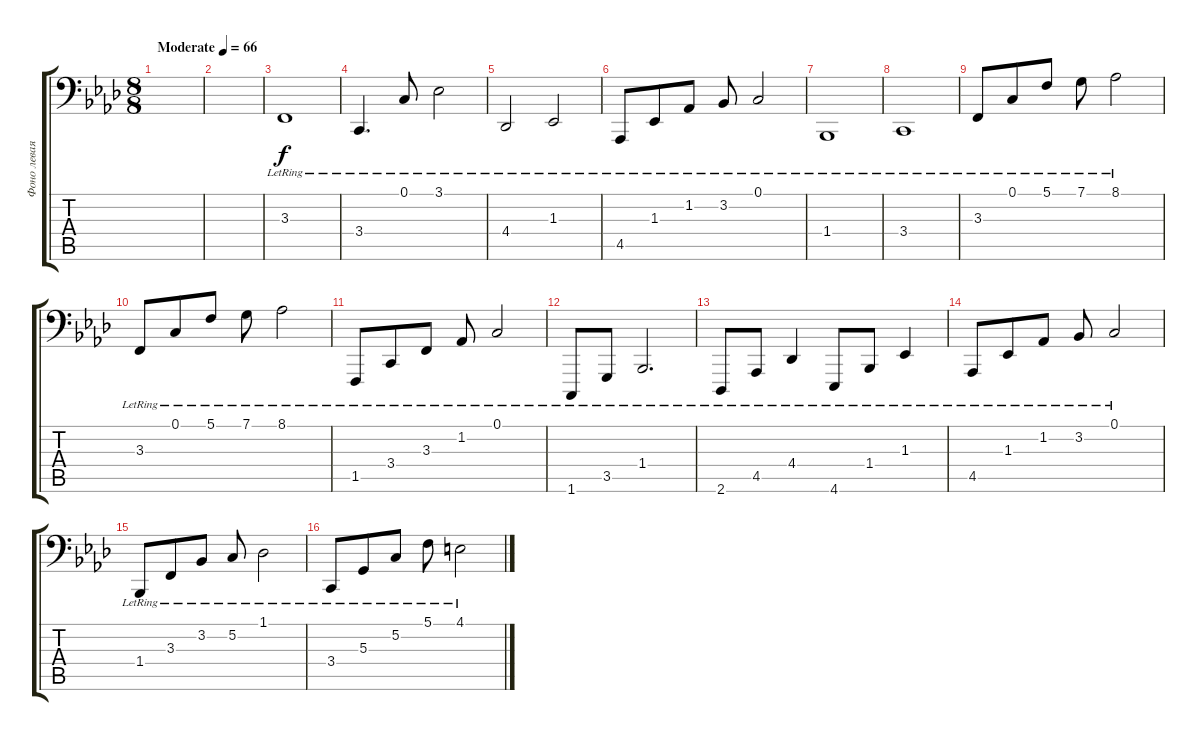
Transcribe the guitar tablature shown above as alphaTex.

\track ("Фоно левая рука" "Фоно левая") {instrument acousticgrandpiano}
\staff {score tabs}
\tuning (C3 G2 D2 A1 E1 B0) {hide}
\ts (8 8)
\tempo (66 "Moderate")
\clef f4
\ks fminor
|
|
3.3{lr}.1 |
3.4{lr}.4{d} 0.1{lr}.8 3.1{lr}.2 |
4.4{lr}.2 1.3{lr}.2 |
4.5{lr}.8 1.3{lr}.8{beam merge} 1.2{lr}.8 3.2{lr}.8 0.1{lr}.2 |
1.4{lr}.1 |
3.4{lr}.1 |
3.3{lr}.8 0.1{lr}.8{beam merge} 5.1{lr}.8 7.1{lr}.8 8.1{lr}.2 |
3.3{lr}.8 0.1{lr}.8{beam merge} 5.1{lr}.8 7.1{lr}.8 8.1{lr}.2 |
1.5{lr}.8 3.4{lr}.8{beam merge} 3.3{lr}.8 1.2{lr}.8 0.1{lr}.2 |
1.6{lr}.8 3.5{lr}.8 1.4{lr}.2{d} |
2.6{lr}.8 4.5{lr}.8 4.4{lr}.4 4.6{lr}.8 1.4{lr}.8 1.3{lr}.4 |
4.5{lr}.8 1.3{lr}.8{beam merge} 1.2{lr}.8 3.2{lr}.8 0.1{lr}.2 |
1.4{lr}.8 3.3{lr}.8{beam merge} 3.2{lr}.8 5.2{lr}.8 1.1{lr}.2 |
3.4{lr}.8 5.3{lr}.8{beam merge} 5.2{lr}.8 5.1{lr}.8 4.1{lr}.2
